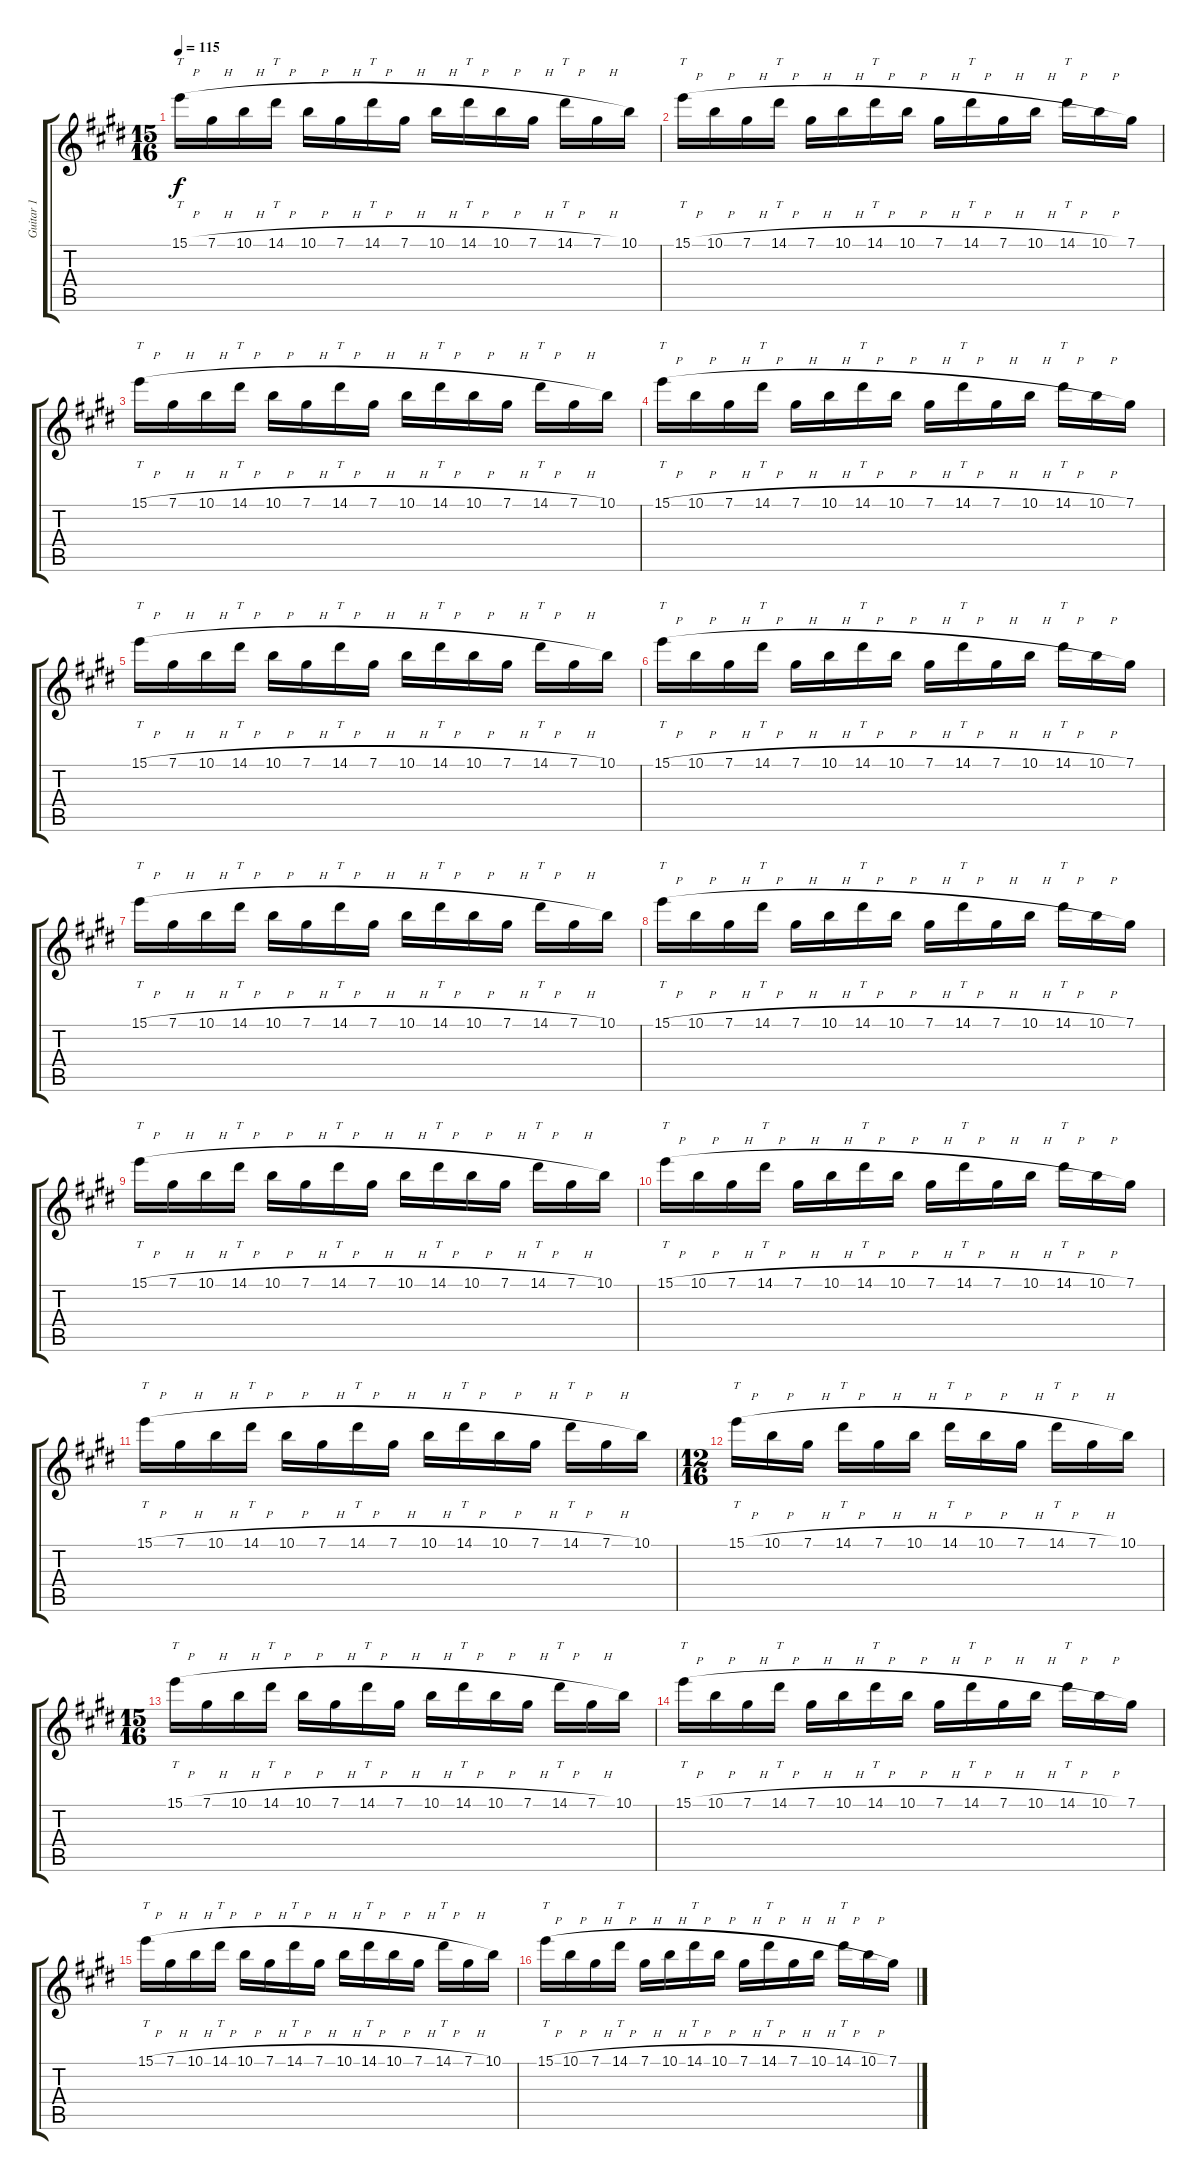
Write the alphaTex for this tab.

\track ("Guitar 1" "Guitar 1") {instrument overdrivenguitar}
\staff {score tabs}
\tuning (Db4 Ab3 E3 B2 Gb2 B1) {hide}
\ts (15 16)
\tempo 115
\clef g2
\ks e
15.1{h}.16{tt dy f instrument overdrivenguitar} 7.1{h}.16 10.1{h}.16 14.1{h}.16{tt} 10.1{h}.16 7.1{h}.16 14.1{h}.16{tt} 7.1{h}.16 10.1{h}.16 14.1{h}.16{tt} 10.1{h}.16 7.1{h}.16 14.1{h}.16{tt} 7.1{h}.16 10.1.16 |
15.1{h}.16{tt} 10.1{h}.16 7.1{h}.16 14.1{h}.16{tt} 7.1{h}.16 10.1{h}.16 14.1{h}.16{tt} 10.1{h}.16 7.1{h}.16 14.1{h}.16{tt} 7.1{h}.16 10.1{h}.16 14.1{h}.16{tt} 10.1{h}.16 7.1.16 |
15.1{h}.16{tt} 7.1{h}.16 10.1{h}.16 14.1{h}.16{tt} 10.1{h}.16 7.1{h}.16 14.1{h}.16{tt} 7.1{h}.16 10.1{h}.16 14.1{h}.16{tt} 10.1{h}.16 7.1{h}.16 14.1{h}.16{tt} 7.1{h}.16 10.1.16 |
15.1{h}.16{tt} 10.1{h}.16 7.1{h}.16 14.1{h}.16{tt} 7.1{h}.16 10.1{h}.16 14.1{h}.16{tt} 10.1{h}.16 7.1{h}.16 14.1{h}.16{tt} 7.1{h}.16 10.1{h}.16 14.1{h}.16{tt} 10.1{h}.16 7.1.16 |
15.1{h}.16{tt} 7.1{h}.16 10.1{h}.16 14.1{h}.16{tt} 10.1{h}.16 7.1{h}.16 14.1{h}.16{tt} 7.1{h}.16 10.1{h}.16 14.1{h}.16{tt} 10.1{h}.16 7.1{h}.16 14.1{h}.16{tt} 7.1{h}.16 10.1.16 |
15.1{h}.16{tt} 10.1{h}.16 7.1{h}.16 14.1{h}.16{tt} 7.1{h}.16 10.1{h}.16 14.1{h}.16{tt} 10.1{h}.16 7.1{h}.16 14.1{h}.16{tt} 7.1{h}.16 10.1{h}.16 14.1{h}.16{tt} 10.1{h}.16 7.1.16 |
15.1{h}.16{tt} 7.1{h}.16 10.1{h}.16 14.1{h}.16{tt} 10.1{h}.16 7.1{h}.16 14.1{h}.16{tt} 7.1{h}.16 10.1{h}.16 14.1{h}.16{tt} 10.1{h}.16 7.1{h}.16 14.1{h}.16{tt} 7.1{h}.16 10.1.16 |
15.1{h}.16{tt} 10.1{h}.16 7.1{h}.16 14.1{h}.16{tt} 7.1{h}.16 10.1{h}.16 14.1{h}.16{tt} 10.1{h}.16 7.1{h}.16 14.1{h}.16{tt} 7.1{h}.16 10.1{h}.16 14.1{h}.16{tt} 10.1{h}.16 7.1.16 |
15.1{h}.16{tt} 7.1{h}.16 10.1{h}.16 14.1{h}.16{tt} 10.1{h}.16 7.1{h}.16 14.1{h}.16{tt} 7.1{h}.16 10.1{h}.16 14.1{h}.16{tt} 10.1{h}.16 7.1{h}.16 14.1{h}.16{tt} 7.1{h}.16 10.1.16 |
15.1{h}.16{tt} 10.1{h}.16 7.1{h}.16 14.1{h}.16{tt} 7.1{h}.16 10.1{h}.16 14.1{h}.16{tt} 10.1{h}.16 7.1{h}.16 14.1{h}.16{tt} 7.1{h}.16 10.1{h}.16 14.1{h}.16{tt} 10.1{h}.16 7.1.16 |
15.1{h}.16{tt} 7.1{h}.16 10.1{h}.16 14.1{h}.16{tt} 10.1{h}.16 7.1{h}.16 14.1{h}.16{tt} 7.1{h}.16 10.1{h}.16 14.1{h}.16{tt} 10.1{h}.16 7.1{h}.16 14.1{h}.16{tt} 7.1{h}.16 10.1.16 |
\ts (12 16)
15.1{h}.16{tt} 10.1{h}.16 7.1{h}.16 14.1{h}.16{tt} 7.1{h}.16 10.1{h}.16 14.1{h}.16{tt} 10.1{h}.16 7.1{h}.16 14.1{h}.16{tt} 7.1{h}.16 10.1.16 |
\ts (15 16)
15.1{h}.16{tt} 7.1{h}.16 10.1{h}.16 14.1{h}.16{tt} 10.1{h}.16 7.1{h}.16 14.1{h}.16{tt} 7.1{h}.16 10.1{h}.16 14.1{h}.16{tt} 10.1{h}.16 7.1{h}.16 14.1{h}.16{tt} 7.1{h}.16 10.1.16 |
15.1{h}.16{tt} 10.1{h}.16 7.1{h}.16 14.1{h}.16{tt} 7.1{h}.16 10.1{h}.16 14.1{h}.16{tt} 10.1{h}.16 7.1{h}.16 14.1{h}.16{tt} 7.1{h}.16 10.1{h}.16 14.1{h}.16{tt} 10.1{h}.16 7.1.16 |
15.1{h}.16{tt} 7.1{h}.16 10.1{h}.16 14.1{h}.16{tt} 10.1{h}.16 7.1{h}.16 14.1{h}.16{tt} 7.1{h}.16 10.1{h}.16 14.1{h}.16{tt} 10.1{h}.16 7.1{h}.16 14.1{h}.16{tt} 7.1{h}.16 10.1.16 |
15.1{h}.16{tt} 10.1{h}.16 7.1{h}.16 14.1{h}.16{tt} 7.1{h}.16 10.1{h}.16 14.1{h}.16{tt} 10.1{h}.16 7.1{h}.16 14.1{h}.16{tt} 7.1{h}.16 10.1{h}.16 14.1{h}.16{tt} 10.1{h}.16 7.1.16
